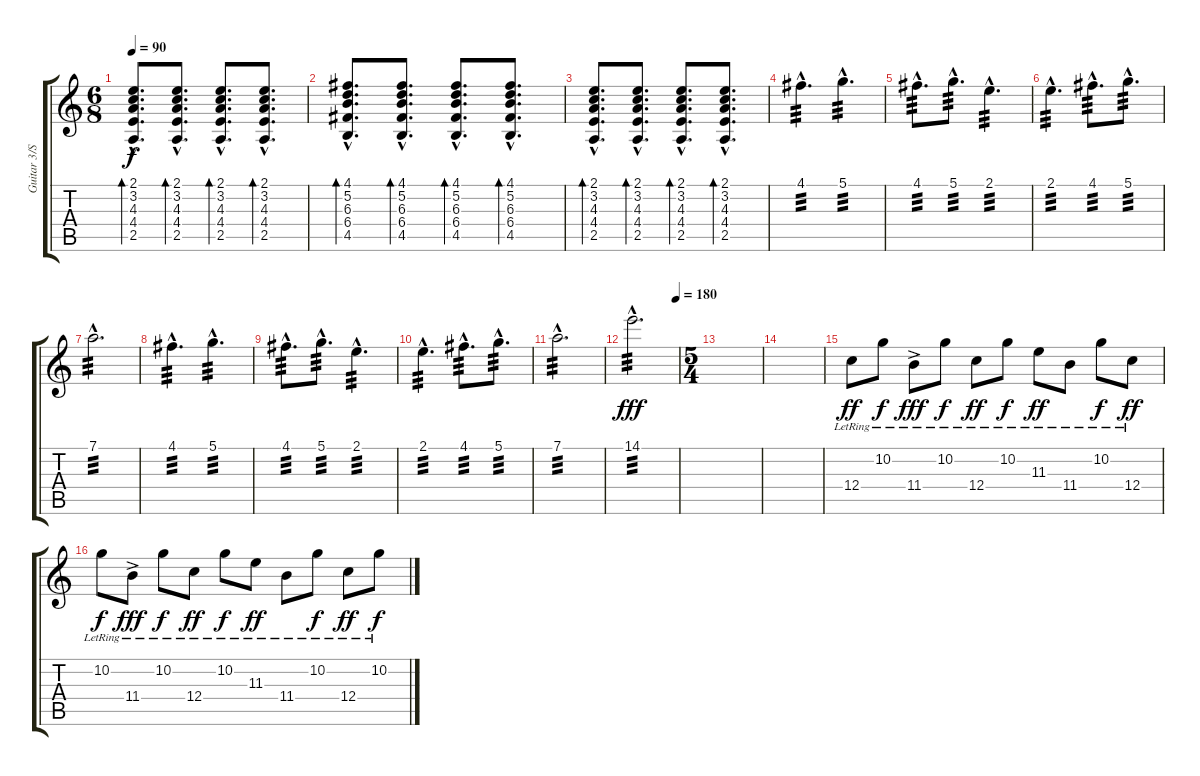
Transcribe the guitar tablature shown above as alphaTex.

\track ("Guitar 3/Sitar" "Guitar 3/S") {instrument acousticguitarsteel}
\staff {score tabs}
\tuning (D4 A3 F3 C3 G2 C2) {hide}
\ts (6 8)
\tempo 90
\clef g2
\ks c
(2.1{hac} 3.2{hac} 4.3{hac} 4.4{hac} 2.5{hac}).8{d bd 120 dy f} (2.1{hac} 3.2{hac} 4.3{hac} 4.4{hac} 2.5{hac}).8{d bd 120} (2.1{hac} 3.2{hac} 4.3{hac} 4.4{hac} 2.5{hac}).8{d bd 120 volume 13} (2.1{hac} 3.2{hac} 4.3{hac} 4.4{hac} 2.5{hac}).8{d bd 120} |
(4.1{hac} 5.2{hac} 6.3{hac} 6.4{hac} 4.5{hac}).8{d bd 120} (4.1{hac} 5.2{hac} 6.3{hac} 6.4{hac} 4.5{hac}).8{d bd 120} (4.1{hac} 5.2{hac} 6.3{hac} 6.4{hac} 4.5{hac}).8{d bd 120} (4.1{hac} 5.2{hac} 6.3{hac} 6.4{hac} 4.5{hac}).8{d bd 120} |
(2.1{hac} 3.2{hac} 4.3{hac} 4.4{hac} 2.5{hac}).8{d bd 120} (2.1{hac} 3.2{hac} 4.3{hac} 4.4{hac} 2.5{hac}).8{d bd 120} (2.1{hac} 3.2{hac} 4.3{hac} 4.4{hac} 2.5{hac}).8{d bd 120} (2.1{hac} 3.2{hac} 4.3{hac} 4.4{hac} 2.5{hac}).8{d bd 120} |
4.1{hac}.4{d tp 3 volume 8 instrument sitar} 5.1{hac}.4{d tp 3} |
4.1{hac}.8{d tp 3} 5.1{hac}.8{d tp 3} 2.1{hac}.4{d tp 3} |
2.1{hac}.4{d tp 3} 4.1{hac}.8{d tp 3} 5.1{hac}.8{d tp 3} |
7.1{hac}.2{d tp 3} |
4.1{hac}.4{d tp 3} 5.1{hac}.4{d tp 3} |
4.1{hac}.8{d tp 3} 5.1{hac}.8{d tp 3} 2.1{hac}.4{d tp 3} |
2.1{hac}.4{d tp 3} 4.1{hac}.8{d tp 3} 5.1{hac}.8{d tp 3} |
7.1{hac}.2{d tp 3} |
\tempo (180 0.9583333333333334)
14.1{hac}.2{d tp 3 dy fff} |
\ts (5 4)
|
|
12.4{lr}.8{dy ff} 10.2{lr}.8{dy f} 11.4{ac lr}.8{dy fff} 10.2{lr}.8{dy f} 12.4{lr}.8{dy ff} 10.2{lr}.8{dy f} 11.3{lr}.8{dy ff} 11.4{lr}.8 10.2{lr}.8{dy f} 12.4{lr}.8{dy ff} |
10.2{lr}.8{dy f} 11.4{ac lr}.8{dy fff} 10.2{lr}.8{dy f} 12.4{lr}.8{dy ff} 10.2{lr}.8{dy f} 11.3{lr}.8{dy ff} 11.4{lr}.8 10.2{lr}.8{dy f} 12.4{lr}.8{dy ff} 10.2{lr}.8{dy f}
